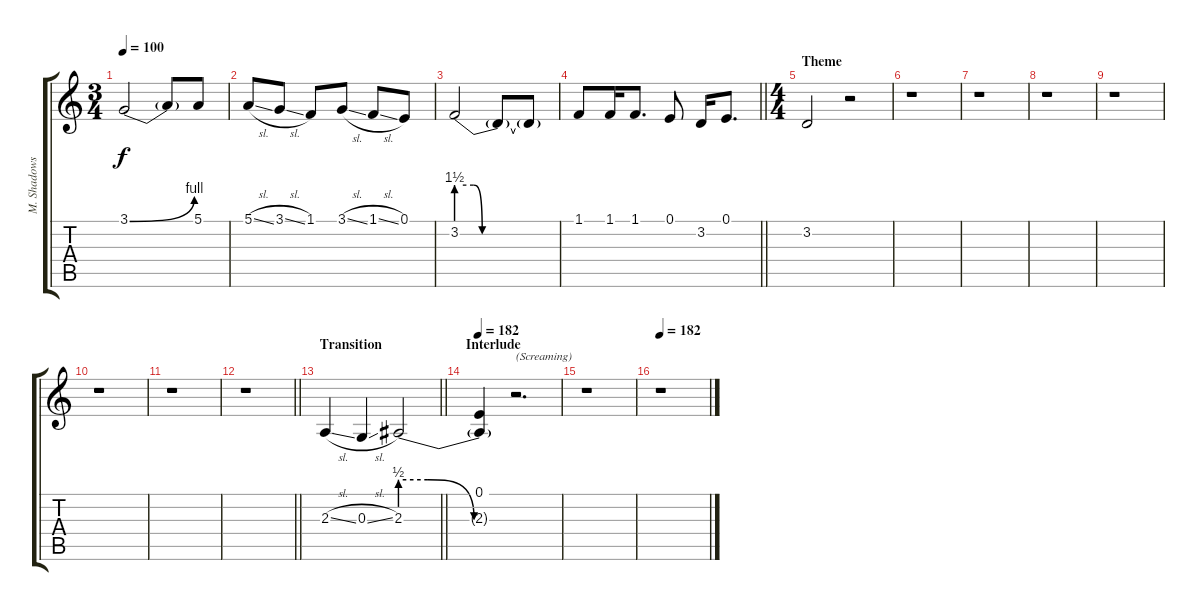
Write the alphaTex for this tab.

\track ("M. Shadows Vocals" "M. Shadows") {instrument clarinet}
\staff {score tabs}
\tuning (E4 B3 G3 D3 A2 D2) {hide}
\ts (3 4)
\tempo 100
\clef g2
\ks c
3.1{be (bend 0 0 60 4)}.2{dy f} 3.1{t}.8 5.1.8 |
5.1{sl}.8 3.1{sl}.8 1.1.8 3.1{sl}.8 1.1{sl}.8 0.1.8 |
3.2{be (custom 0 6 10 6 15 0 30 0 60 0)}.2 3.2{t}.8 3.2{t}.8 |
\barLineRight lightlight
1.1.8 1.1.16 1.1.8{d} 0.1.8 3.2.16 0.1.8{d} |
\ts (4 4)
\section ("" "Theme")
3.2.2 r.2 |
r.1 |
r.1 |
r.1 |
r.1 |
r.1 |
r.1 |
\barLineRight lightlight
r.1 |
\section ("" "Transition")
\barLineRight lightlight
2.3{sl}.4 0.3{sl}.4 2.3{be (custom 0 2 15 2 40 0 50 0 60 0)}.2 |
\section ("" "Interlude")
\tempo 182
(0.1 2.3{t}).4 r.2{d txt "(Screaming)"} |
r.1 |
\tempo 182
r.1
